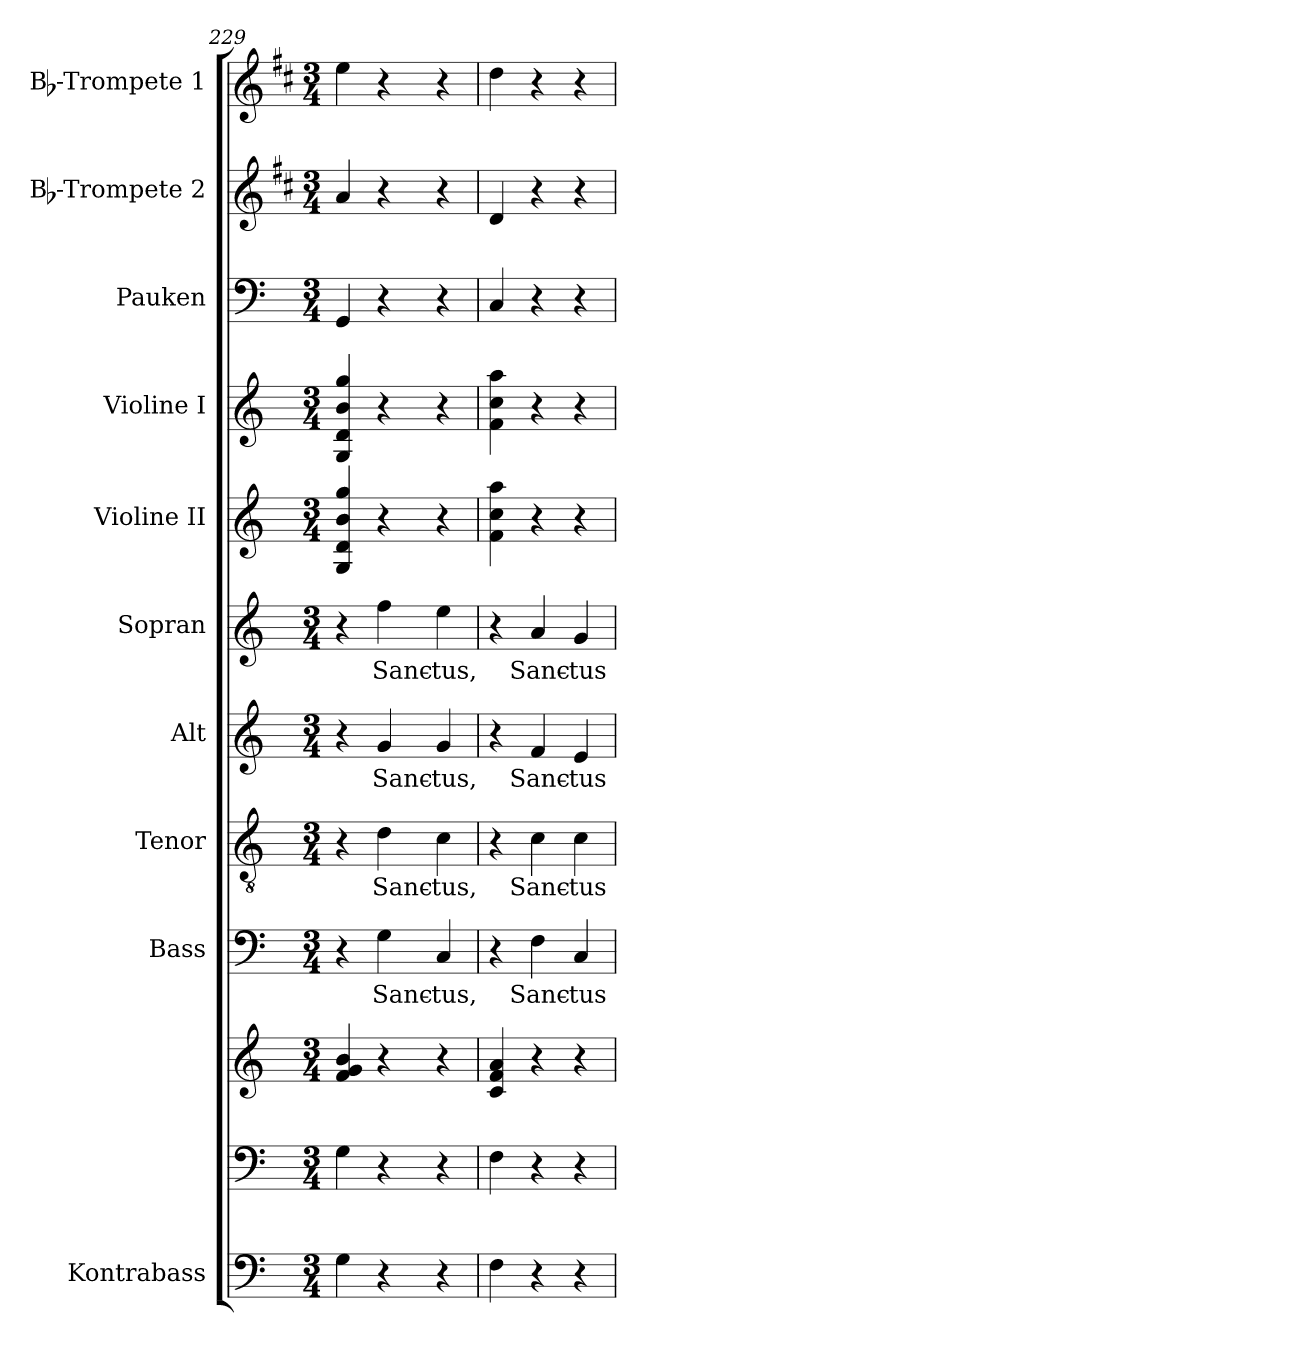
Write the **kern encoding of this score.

**kern	**kern	**kern	**kern	**text	**kern	**text	**kern	**text	**kern	**text	**kern	**kern	**kern	**kern	**kern
*part11	*part10	*part10	*part9	*part9	*part8	*part8	*part7	*part7	*part6	*part6	*part5	*part4	*part3	*part2	*part1
*staff12	*staff11	*staff10	*staff9	*staff9	*staff8	*staff8	*staff7	*staff7	*staff6	*staff6	*staff5	*staff4	*staff3	*staff2	*staff1
*I"Kontrabass	*	*	*I"Bass	*	*I"Tenor	*	*I"Alt	*	*I"Sopran	*	*I"Violine II	*I"Violine I	*I"Pauken	*I"Bb-Trompete 2	*I"Bb-Trompete 1
*I'Kb.	*	*	*I'B.	*	*I'T.	*	*I'A.	*	*I'S.	*	*I'Vl. II	*I'Vl. I	*I'Pk.	*I'Bb Trp. 2	*I'Bb Trp. 1
*clefF4	*clefF4	*clefG2	*clefF4	*	*clefGv2	*	*clefG2	*	*clefG2	*	*clefG2	*clefG2	*clefF4	*clefG2	*clefG2
*ITrd7c12	*	*	*	*	*	*	*	*	*	*	*	*	*	*ITrd1c2	*ITrd1c2
*k[]	*k[]	*k[]	*k[]	*	*k[]	*	*k[]	*	*k[]	*	*k[]	*k[]	*k[]	*k[]	*k[]
*C:	*C:	*C:	*C:	*	*C:	*	*C:	*	*C:	*	*C:	*C:	*C:	*C:	*C:
*M3/4	*M3/4	*M3/4	*M3/4	*	*M3/4	*	*M3/4	*	*M3/4	*	*M3/4	*M3/4	*M3/4	*M3/4	*M3/4
=229	=229	=229	=229	=229	=229	=229	=229	=229	=229	=229	=229	=229	=229	=229	=229
4GG\	4G\	4f/ 4g/ 4b/	4r	.	4r	.	4r	.	4r	.	4G/ 4d/ 4b/ 4gg/	4G/ 4d/ 4b/ 4gg/	4GG/	4g/	4dd\
!	!	!	!	!LO:LY:b	!	!LO:LY:b	!	!LO:LY:b	!	!LO:LY:b	!	!	!	!	!
4r	4r	4r	4G\	Sanc-	4d\	Sanc-	4g/	Sanc-	4ff\	Sanc-	4r	4r	4r	4r	4r
!	!	!	!	!LO:LY:b	!	!LO:LY:b	!	!LO:LY:b	!	!LO:LY:b	!	!	!	!	!
4r	4r	4r	4C/	-tus,	4c\	-tus,	4g/	-tus,	4ee\	-tus,	4r	4r	4r	4r	4r
=230	=230	=230	=230	=230	=230	=230	=230	=230	=230	=230	=230	=230	=230	=230	=230
4FF\	4F\	4c/ 4f/ 4a/	4r	.	4r	.	4r	.	4r	.	4f\ 4cc\ 4aa\	4f\ 4cc\ 4aa\	4C/	4c/	4cc\
!	!	!	!	!LO:LY:b	!	!LO:LY:b	!	!LO:LY:b	!	!LO:LY:b	!	!	!	!	!
4r	4r	4r	4F\	Sanc-	4c\	Sanc-	4f/	Sanc-	4a/	Sanc-	4r	4r	4r	4r	4r
!	!	!	!	!LO:LY:b	!	!LO:LY:b	!	!LO:LY:b	!	!LO:LY:b	!	!	!	!	!
4r	4r	4r	4C/	-tus	4c\	-tus	4e/	-tus	4g/	-tus	4r	4r	4r	4r	4r
=	=	=	=	=	=	=	=	=	=	=	=	=	=	=	=
*-	*-	*-	*-	*-	*-	*-	*-	*-	*-	*-	*-	*-	*-	*-	*-
